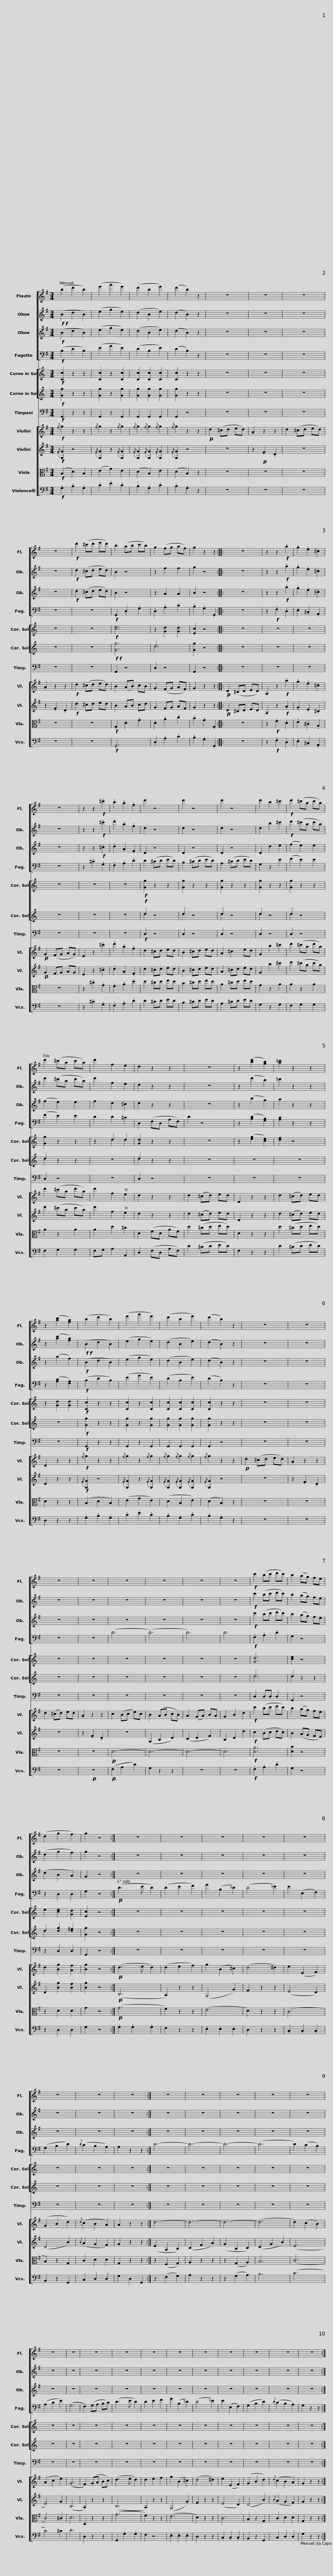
X:1
%%score [ 1 2 3 4 ] [ ( 5 6 ) ( 7 8 ) ] 9 [ 10 11 12 13 ]
L:1/8
M:3/4
I:linebreak $
K:G
V:1 treble
V:2 treble
V:3 treble
V:4 bass
V:5 treble transpose=-5
V:6 treble transpose="-5 "
V:7 treble transpose=-5
V:8 treble transpose="-5 "
V:9 bass
V:10 treble
V:11 treble
V:12 alto
V:13 bass
V:1
 (b2 d'2 b2) | (e'2 g'2 e'2) | (d'2 b2 e'2) | (d'2 b2) z2 | z6 | %5
 z6 | z6 | z6 |!f! d'2 (^c'd' e'd') | b2 (ab c'b) | %10
 g2 (fg af) | g2 z2 z2 ::$ z6 | z2 z2!f! .a2 | .g2 .e2 .^c2 | %15
 z6 | z2 z2!f! .^c'2 | .b2 .a2 .f2 | d'2 z4 | d'2 z4 | %20
 d'2 z4 | d'2 b2 ^c'2 |!f! d'2 (^c'a c'a) | d'2 (^c'a c'a) | d'2 f2 e2 |$ %25
 d2 z2 z2 | z6 | z2 ([bd']2 [gb]2) | [a=c']2 z2 z2 | z2 ([ac']2 [fa]2) | %30
 (b2 d'2 b2) | (e'2 g'2 e'2) | (d'2 b2 e'2) | (d'2 b2) z2 | z6 | %35
 z6 | z6 | z6 | z6 | z6 |$ %40
 z6 | z6 |!f! c'2 (bc' d'c') | b2 (ag) fe | (d2 g2 f2) | %45
 g2 z4 :|$ z6 | z6 | z6 | z6 | %50
 z6 | z6 | z6 | z6 :| z6 | %55
 z6 | z6 | z6 | z6 | z6 | %60
 z6 | z6 | z6 | z6 | z6 |$ %65
 z6 | z6 | z6 | z6 | z6 :| %70
V:2
!f!!f! (B2 d2 B2) | (e2 g2 e2) | (d2 B2 e2) | (d2 B2) z2 | z6 | %5
 z6 | z6 | z6 |!f! d2 (^cd ed) | B2 z4 | %10
 z2 f2 f2 | g2 z4 ::$ z6 | z2 z2!f! .a2 | .g2 .e2 .^c2 | %15
 z6 | z2 z2!f! .^c'2 | .d'2 .a2 .f2 | d2 z4 | d2 z4 | %20
 d2 z4 | d2 b2 ^c'2 |!f! d'2 (^c'a c'a) | d'2 (^c'a c'a) | d'2 f2 e2 |$ %25
 d2 z2 z2 | z6 | z2 (d'2 b2) | =c'2 z2 z2 | z2 ([ac']2 [fa]2) | %30
!f!!f! (B2 d2 B2) | (e2 g2 e2) | (d2 B2 e2) | (d2 B2) z2 | z6 | %35
 z6 | z6 | z6 | z6 | z6 |$ %40
 z6 | z6 |!f! c'2 (bc' d'c') | b2 (ag) fe | (d2 g2 f2) | %45
 g2 z4 :|$ z6 | z6 | z6 | z6 | %50
 z6 | z6 | z6 | z6 :| z6 | %55
 z6 | z6 | z6 | z6 | z6 | %60
 z6 | z6 | z6 | z6 | z6 |$ %65
 z6 | z6 | z6 | z6 | z6 :| %70
V:3
!f! (B2 d2 B2) | (e2 g2 e2) | (d2 B2 e2) | (d2 B2) z2 | z6 | %5
 z6 | z6 | z6 |!f! d2 (^cd ed) | B2 z4 | %10
 z2 A2 A2 | B2 z4 ::$ z6 | z2 z2!f! .a2 | .g2 .e2 .^c2 | %15
 z6 | z2 z2!f! .^c2 | .d2 .A2 .F2 | D2 z4 | D2 z4 | %20
 D2 z4 | D2 d2 e2 | (f2 e2) e2 | (f2 e2) e2 | f2 d2 ^c2 |$ %25
 d2 z2 z2 | z6 | z2 (b2 g2) | a2 z2 z2 | z2 (a2 f2) | %30
!f! (B2 d2 B2) | (e2 g2 e2) | (d2 B2 e2) | (d2 B2) z2 | z6 | %35
 z6 | z6 | z6 | z6 | z6 |$ %40
 z6 | z6 |!f! c'2 (bc' d'c') | b2 (ag) fe | (d2 B2 A2) | %45
 G2 z4 :|$ z6 | z6 | z6 | z6 | %50
 z6 | z6 | z6 | z6 :| z6 | %55
 z6 | z6 | z6 | z6 | z6 | %60
 z6 | z6 | z6 | z6 | z6 |$ %65
 z6 | z6 | z6 | z6 | z6 :| %70
V:4
!f! (B,2 D2 B,2) | (E2 G2 E2) | (D2 B,2 E2) | (D2 B,2) z2 | z6 | %5
 z6 | z6 | z6 | z6 |!f! .G,,2 .D,2 .G,2 | %10
 .D,2 .A,2 .C2 | .B,2 .G,2 .G,,2 ::$ z6 | z2!f! .F,2 .D,2 | .E,2 .^C,2 .A,,2 | %15
 z6 | z2 .^C2 .G,2 | .F,2 .A,2 .D2 | D2 (^CD ED) | B,2 (^CD ED) | %20
 A,2 (^CD ED) | G,2 z2 E2 | (F2 E2) E2 | (F2 E2) E2 | D2 D2 ^C2 |$ %25
 D,2 (F,D, A,F,) | D2 z4 | z2 ([B,D]2 [G,B,]2) | [A,C]2 z2 z2 | z2 ([A,C]2 [F,A,]2) | %30
!f! (B,2 D2 B,2) | (E2 G2 E2) | (D2 B,2 E2) | (D2 B,2) z2 | z6 | %35
 z6 | z6 | z6 | (D6 | (D6) |$ %40
 D6) | D6 |!f! .F,2 .A,2 .D2 | G,2 z4 | z2 D,2 D,2 | %45
 G,2 z4 :|$!p! (D3 E D2) | (D2 E2 F2) | G2 (B,2 _D2) | (D4 _E2) | %50
 E2 (E,2 F,2) | (G,2 B,2 D2) |{D} (C2 B,2 A,2) | A,2 z2 z2 :| D6- | %55
 D6- | D6- | (D6 | D2) (C2 B,2) | (A,2 C2 E2) | %60
 ((G,6 | F,2)) (G,A, B,C) | (D3 E D2) | D2 E2 F2 | G2 (B,2 _D2) |$ %65
 (D4 _E2) | E2 (E,2 F,2) | (G,2 B,2 D2) |{D} (C2 B,2 A,2) | G,2 z2 z2 :| %70
V:5
[K:C]!f! [Cc]2 z2 z2 | [Cc]2 z2 [Cc]2 | [Cc]2 [Cc]2 [Cc]2 | [Cc]2 z2 z2 | z6 | %5
 z6 | z6 | z6 | z6 |!f! [ce]6 | %10
 z2 [Gd]2 [Gd]2 | [Ec]2 z4 ::$ z6 | z6 | z6 | %15
 z6 | z6 | z6 |!f! [Gg]2 z2 z2 | [Gg]2 z2 z2 | %20
 [Gg]2 z2 z2 | [Gg]2 z2 z2 | [Gg]2 z2 z2 | [Gg]2 z2 z2 | z2 d2 d2 |$ %25
 [Gd]2 z2 z2 | z6 | z2 ([eg]2 [ce]2) | [df]2 z4 | z2 [Gd]2 [Gd]2 | %30
!f! [Cc]2 z2 z2 | [Cc]2 z2 [Cc]2 | [Cc]2 [Cc]2 [Cc]2 | [Cc]2 z2 z2 | z6 | %35
 z6 | z6 | z6 | z6 | z6 |$ %40
 z6 | z6 | [Gd]6 | [ce]2 z4 | e2 [ce]2 [Gd]2 | %45
 [Ec]2 z4 :|$ z6 | z6 | z6 | z6 | %50
 z6 | z6 | z6 | z6 :| z6 | %55
 z6 | z6 | z6 | z6 | z6 | %60
 z6 | z6 | z6 | z6 | z6 |$ %65
 z6 | z6 | z6 | z6 | z6 :| %70
V:6
[K:C] x6 | x6 | x6 | x6 | x6 | %5
 x6 | x6 | x6 | x6 | x6 | %10
 x6 | x6 ::$ x6 | x6 | x6 | %15
 x6 | x6 | x6 | x6 | x6 | %20
 x6 | x6 | x6 | x6 | x2 d2 d2 |$ %25
 x6 | x6 | x6 | x6 | x6 | %30
 x6 | x6 | x6 | x6 | x6 | %35
 x6 | x6 | x6 | x6 | x6 |$ %40
 x6 | x6 | x6 | x6 | x6 | %45
 x6 :|$ x6 | x6 | x6 | x6 | %50
 x6 | x6 | x6 | x6 :| x6 | %55
 x6 | x6 | x6 | x6 | x6 | %60
 x6 | x6 | x6 | x6 | x6 |$ %65
 x6 | x6 | x6 | x6 | x6 :| %70
V:7
[K:C]!f! [Gg]2 z2 z2 | [Gg]2 z2 [Gg]2 | [Gg]2 [Gg]2 [Gg]2 | [Gg]2 z2 z2 | z6 | %5
 z6 | z6 | z6 | z6 |!f!!f! [Gg]6 | %10
 d6 | [Gg]2 z4 ::$ z6 | z6 | z6 | %15
 z6 | z6 | z6 |!f! d2 z4 | d2 z4 | %20
 d2 z4 | d2 z4 | d2 z4 | d2 z2 z2 | z6 |$ %25
 d2 z2 z2 | z6 | z6 | z6 | z6 | %30
!f! [Gg]2 z2 z2 | [Gg]2 z2 [Gg]2 | [Gg]2 [Gg]2 [Gg]2 | [Gg]2 z2 z2 | z6 | %35
 z6 | z6 | z6 | z6 | z6 |$ %40
 z6 | z6 | d6 | d2 z2 z2 | d2 [dg]2 [d^f]2 | %45
 [Gg]2 z4 :|$ z6 | z6 | z6 | z6 | %50
 z6 | z6 | z6 | z6 :| z6 | %55
 z6 | z6 | z6 | z6 | z6 | %60
 z6 | z6 | z6 | z6 | z6 |$ %65
 z6 | z6 | z6 | z6 | z6 :| %70
V:8
[K:C] x6 | x6 | x6 | x6 | x6 | %5
 x6 | x6 | x6 | x6 | x6 | %10
 d6 | x6 ::$ x6 | x6 | x6 | %15
 x6 | x6 | x6 | d2 z4 | d2 z4 | %20
 d2 z4 | d2 z4 | d2 z4 | d2 x4 | x6 |$ %25
 d2 x4 | x6 | x6 | x6 | x6 | %30
 x6 | x6 | x6 | x6 | x6 | %35
 x6 | x6 | x6 | x6 | x6 |$ %40
 x6 | x6 | d6 | d2 x4 | d2 x4 | %45
 x6 :|$ x6 | x6 | x6 | x6 | %50
 x6 | x6 | x6 | x6 :| x6 | %55
 x6 | x6 | x6 | x6 | x6 | %60
 x6 | x6 | x6 | x6 | x6 |$ %65
 x6 | x6 | x6 | x6 | x6 :| %70
V:9
!f! G,,2 z2 z2 | G,,2 z2 G,,2 | G,,2 G,,2 G,,2 | G,,2 z4 | z6 | %5
 z6 | z6 | z6 | z6 | G,,2 z4 | %10
 D,2 z4 | G,,2 z4 ::$ z6 | z6 | z6 | %15
 z6 | z6 | z6 |!f! D,2 z4 | D,2 z4 | %20
 D,2 z4 | D,2 z4 | D,2 z4 | D,2 z4 | z6 |$ %25
 D,2 z4 | z6 | z6 | z6 | z6 | %30
!f! G,,2 z2 z2 | G,,2 z2 G,,2 | G,,2 G,,2 G,,2 | G,,2 z4 | z6 | %35
 z6 | z6 | z6 | z6 | z6 |$ %40
 z6 | z6 | D,2 D,D, D,2 | G,,2 z4 | z2 D,2 D,2 | %45
 G,,2 z4 :|$ z6 | z6 | z6 | z6 | %50
 z6 | z6 | z6 | z6 :| z6 | %55
 z6 | z6 | z6 | z6 | z6 | %60
 z6 | z6 | z6 | z6 | z6 |$ %65
 z6 | z6 | z6 | z6 | z6 :| %70
V:10
!f!{/f} g2 z2 z2 |{/f} g2 z2{/f} g2 |{/f} g2{/f} g2{/f} g2 |{/f} g2 z2 z2 |!p! d2 (^cd ed) | %5
 .A2 z2 z2 | d2 (^cd ed) | .A2 z2 z2 |!f! d2 (^cd ed) | B2 (AB) cB | %10
 G2 (FG AF) | G2 z2 z2 ::$!p! D2 (^CD ED) | A,2 z2!f! .a2 | .g2 .e2 .^c2 | %15
!p! G2 (FG AG) | E2 z2 .^c'2 | .d'2 .a2 .f2 | d2 ^cd ed | B2 ^cd ed | %20
 A2 ^c2 ed | G2 b2 ^c'2 | d'2 (^c'a d'a) | d'2 (^c'a d'a) | d'2 f2 Te2 |$ %25
 d2 z2 z2 | d2 (^cd) ed | D2 z2 z2 | d2 (^cd) ed | D2 z2 z2 | %30
!f!{/f} g2 z2 z2 |{/f} g2 z2{/f} g2 |{/f} g2{/f} g2{/f} g2 |{/f} g2 z2 z2 |!p! d2 (^cd ed) | %35
 .A2 z2 z2 | d2 (^cd) ed | .A2 z2 z2 | c2 (Bc e)c | B2 (AB cB) |$ %40
 A2 (GA) BA | G2 B2 d2 |!f! c'2 (bc' d'c') | b2 (ag) fe | d2 [Bg]2 [Af]2 | %45
 [Bg]2 z4 :|$!p! (d3 e d2) | (d2 e2 f2) | g2 (B2 ^c2) | (d4 ^d2) | %50
 e2 (E2 F2) | (G2 B2 d2) |{d} (c2 B2 A2) | A2 z2 z2 :| d6- | %55
 d6- | d6- | (d6 | d2) (c2 B2) | (A2 c2 e2) | %60
 ((G6 | F2)) (GA Bc) | (d3 e d2) | d2 e2 f2 | g2 (B2 ^c2) |$ %65
 (d4 ^d2) | e2 (E2 F2) | (G2 B2 d2) |{d} (c2 B2 A2) | G2 z2 z2 :| %70
V:11
!f!{/F} [G,G]2 z4 |{/F} [G,G]2 z2{/F} [G,G]2 |{/F} [G,G]2{/F} [G,G]2{/F} [G,G]2 |{/F} [G,G]2 z4 | z6 | %5
 z2!p! .F2 .D2 | z6 | z2 .F2 .D2 |!f! d2 ^cd ed | B2 AB cd | %10
 G2 FG AF | G2 z2 z2 ::$!p! D2 ^CD ED | A,2 z2!f! .A2 | .G2 .E2 .^C2 | %15
!p! G2 FG AG | E2 z2 .^c2 | .d2 .A2 .F2 | d2 ^cd ed | B2 ^cd ed | %20
 A2 ^cd ed | G2 b2 ^c'2 | d'2 (^c'a c'a) | d'2 (^c'a c'a) | d'2 f2 Te2 |$ %25
 d2 z2 z2 | d2 (^cd) ed | D2 z2 z2 | d2 (^cd) ed | D2 z2 z2 | %30
!f!{/F} [G,G]2 z4 |{/F} [G,G]2 z2{/F} [G,G]2 |{/F} [G,G]2{/F} [G,G]2{/F} [G,G]2 |{/F} [G,G]2 z4 | z6 | %35
 z2 .F2 .D2 | z6 | z2 .F2 .D2 | z6 | (G,2 B,2 D2) |$ %40
 (C2 D2 F2) | B,2 D2 d2 |!f! c2 (Bc dc) | B2 (AG FE) | D2 [Bg]2 [Bf]2 | %45
 [Bg]2 z4 :|$!p! (B,6 | A,2) z2 z2 | (G,4 G2) | F2 z2 z2 | %50
 (E4 D2) | (D4 B2) |{B} (A2 G2 F2) | G2 z2 z2 :| (E2 A,2 B,2) | %55
 (C2 F2 A2) | (G2 B,2 C2) | (D2 G2 B2) | (E6 | E4) G2 | %60
 (B,6 | A,2) z2 z2 | (B,6 | A,2) z2 z2 | (G,4 G2) |$ %65
 F2 z2 z2 | (E4 D2) | (D4 B2) |{B} (A2 G2 F2) | G2 z2 z2 :| %70
V:12
!f! (B,2 D2) B,2 | (E2 G2) E2 | (D2 B,2) E2 | (D2 B,2) z2 | z6 | %5
 z6 | z6 | z6 | z6 |!f! .G,2 .D2 .G2 | %10
 .D2 .A2 .c2 | .B2 .G2 .G,2 ::$ z6 | z2!f! .F2 .D2 | .E2 .^C2 .A,2 | %15
 z6 | z2 .^c2 .G2 | .F2 .A2 .d2 | d2 ^cd ed | B2 ^cd ed | %20
 A2 ^cd ed | G2 z2 A2 | A2 z2 A2 | A2 z2 A2 | A2 d2 ^c2 |$ %25
 D2 (FD AF) | d2 (^cd ed) | D2 z2 z2 | d2 (^cd ed) | D2 z2 z2 | %30
 (B,2 D2 B,2) | (E2 G2 E2) | (D2 B,2 E2) | (D2 B,2) z2 | z6 | %35
 z6 | z6 | z6 |!p! D6- | D6- |$ %40
 D6- | D6 |!f! [DA]6 | [DB]2 z4 | z2 D2 D2 | %45
 G2 z4 :|$!p! (G6 | F2) z2 z2 | (E6 | D2) z2 z2 | %50
 (C6 | B,2) z2 G,2 | C2 D2 D2 | G,2 z2 z2 :| z2 (F,2 G,2) | %55
 A,2 z2 z2 | z2 (G,2 A,2) | B,6 | (C6 | C4) ^C2 | %60
 D6 | D,2 z2 z2 | (G6 | F2) z2 z2 | (E6 |$ %65
 D2) z2 z2 | C6 | B,2 z2 G,2 | C2 D2 D2 | G,2 z2 z2 :| %70
V:13
!f! .G,2 .B,2 .G,2 | .C2 .E2 .C2 | .B,2 .G,2 .C2 | .B,2 .G,2 z2 | z6 | %5
 z6 | z6 | z6 | z6 |!f! .G,,6 | %10
 .D,2 .A,2 .C2 | .B,2 .G,2 .G,,2 ::$ z6 | z2!f! .F,2 .D,2 | .E,2 .^C,2 .A,,2 | %15
 z6 | z2 .^C2 .G,2 | .F,2 .A,2 .D2 | D2 ^CD ED | B,2 ^CD ED | %20
 A,2 ^CD ED | G,2 z2 G,2 | F,2 G,2 G,2 | F,2 G,2 G,2 | F,G, A,2 A,,2 |$ %25
 D,2 (F,D, A,F,) | D2 (^CD ED) | F,2 z2 z2 | D2 (^CD ED) | D,2 z2 z2 | %30
 .G,2 .B,2 .G,2 | .C2 .E2 .C2 | .B,2 .G,2 .C2 | .B,2 .G,2 z2 | z6 | %35
 z6 | z6 |!p! z6 |!p! (F,2 A,2 D2) | G,2 z2 z2 |$ %40
 z6 | z6 |!f! .F,2 .A,2 .D2 | G,2 z4 | z2 D,2 D,2 | %45
 G,2 z4 :|$ .G,2 .G,2 .G,2 | F,2 z2 z2 | .E,2 .E,2 .E,2 | D,2 z2 z2 | %50
 .C,2 .C,2 .C,2 | B,,2 z2 G,,2 | C,2 D,2 D,2 | G,2 D,2 G,,2 :| z2 (F,2 G,2) | %55
 A,2 z2 z2 | z2 (G,2 A,2) | B,6 | (C6 | C4) ^C2 | %60
 D6 | D,2 z2 z2 | G,,2 .G,2 .G,2 | F,2 z4 | .E,2 .E,2 .E,2 |$ %65
 D,2 z2 z2 | .C,2 .C,2 .C,2 | B,,2 z2 G,,2 | C,2 D,2 D,2 | G,2 z2 z2 :| %70
